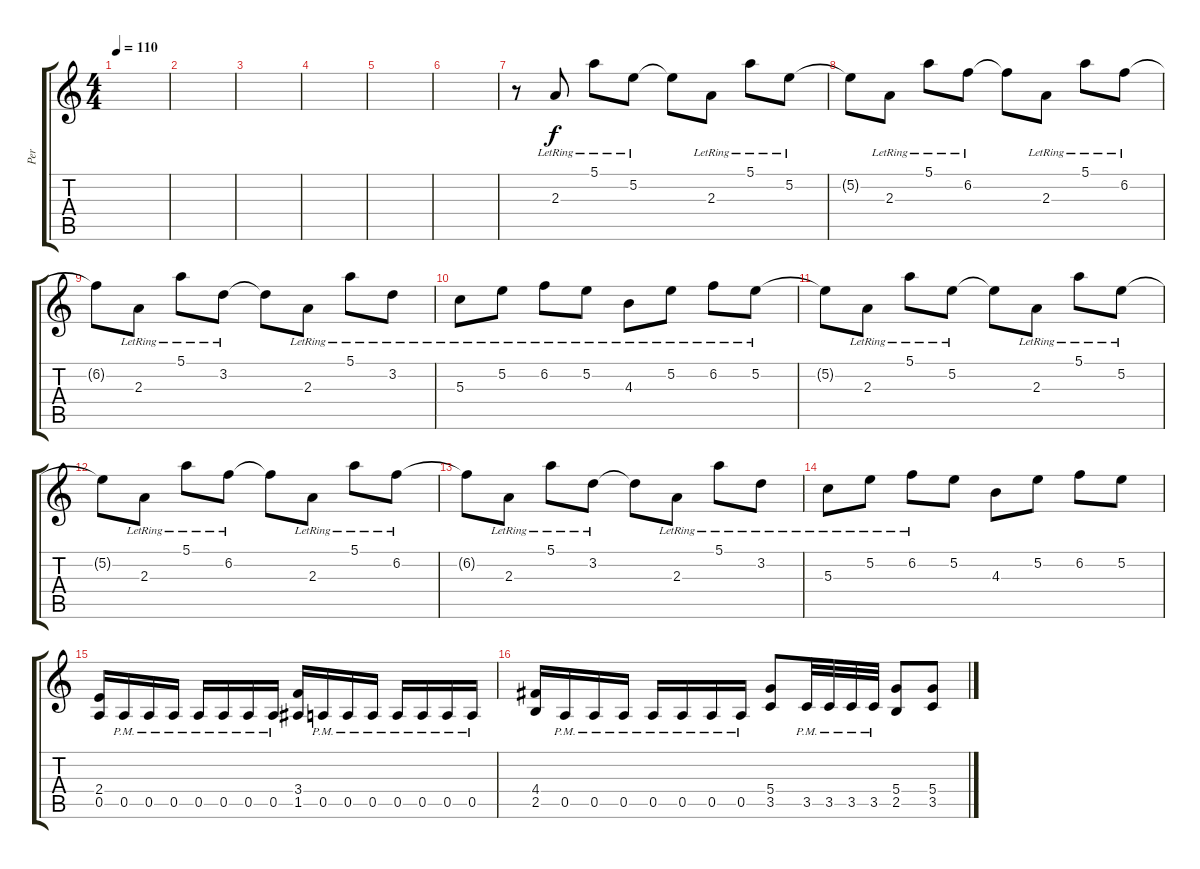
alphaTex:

\track ("Per" "Per") {instrument distortionguitar}
\staff {score tabs}
\tuning (E4 B3 G3 D3 A2 E2) {hide}
\ts (4 4)
\tempo 110
\clef g2
\ks c
|
|
|
|
|
|
r.8{volume 16 instrument acousticguitarsteel} 2.3{lr}.8 5.1{lr}.8 5.2{lr}.8 5.2{t}.8 2.3{lr}.8 5.1{lr}.8 5.2{lr}.8 |
5.2{t}.8 2.3{lr}.8 5.1{lr}.8 6.2{lr}.8 6.2{t}.8 2.3{lr}.8 5.1{lr}.8 6.2{lr}.8 |
6.2{t}.8 2.3{lr}.8 5.1{lr}.8 3.2{lr}.8 3.2{t}.8 2.3{lr}.8 5.1{lr}.8 3.2{lr}.8 |
5.3{lr}.8 5.2{lr}.8 6.2{lr}.8 5.2{lr}.8 4.3{lr}.8 5.2{lr}.8 6.2{lr}.8 5.2{lr}.8 |
5.2{t}.8 2.3{lr}.8 5.1{lr}.8 5.2{lr}.8 5.2{t}.8 2.3{lr}.8 5.1{lr}.8 5.2{lr}.8 |
5.2{t}.8 2.3{lr}.8 5.1{lr}.8 6.2{lr}.8 6.2{t}.8 2.3{lr}.8 5.1{lr}.8 6.2{lr}.8 |
6.2{t}.8 2.3{lr}.8 5.1{lr}.8 3.2{lr}.8 3.2{t}.8 2.3{lr}.8 5.1{lr}.8 3.2{lr}.8 |
5.3{lr}.8 5.2{lr}.8 6.2{lr}.8 5.2.8 4.3.8 5.2.8 6.2.8 5.2.8 |
(2.4 0.5).16{instrument distortionguitar} 0.5{pm}.16 0.5{pm}.16 0.5{pm}.16 0.5{pm}.16 0.5{pm}.16 0.5{pm}.16 0.5{pm}.16 (3.4 1.5).16 0.5{pm}.16 0.5{pm}.16 0.5{pm}.16 0.5{pm}.16 0.5{pm}.16 0.5{pm}.16 0.5{pm}.16 |
(4.4 2.5).16 0.5{pm}.16 0.5{pm}.16 0.5{pm}.16 0.5{pm}.16 0.5{pm}.16 0.5{pm}.16 0.5{pm}.16 (5.4 3.5).8 3.5{pm}.32 3.5{pm}.32 3.5{pm}.32 3.5{pm}.32 (5.4 2.5).8 (5.4 3.5).8
